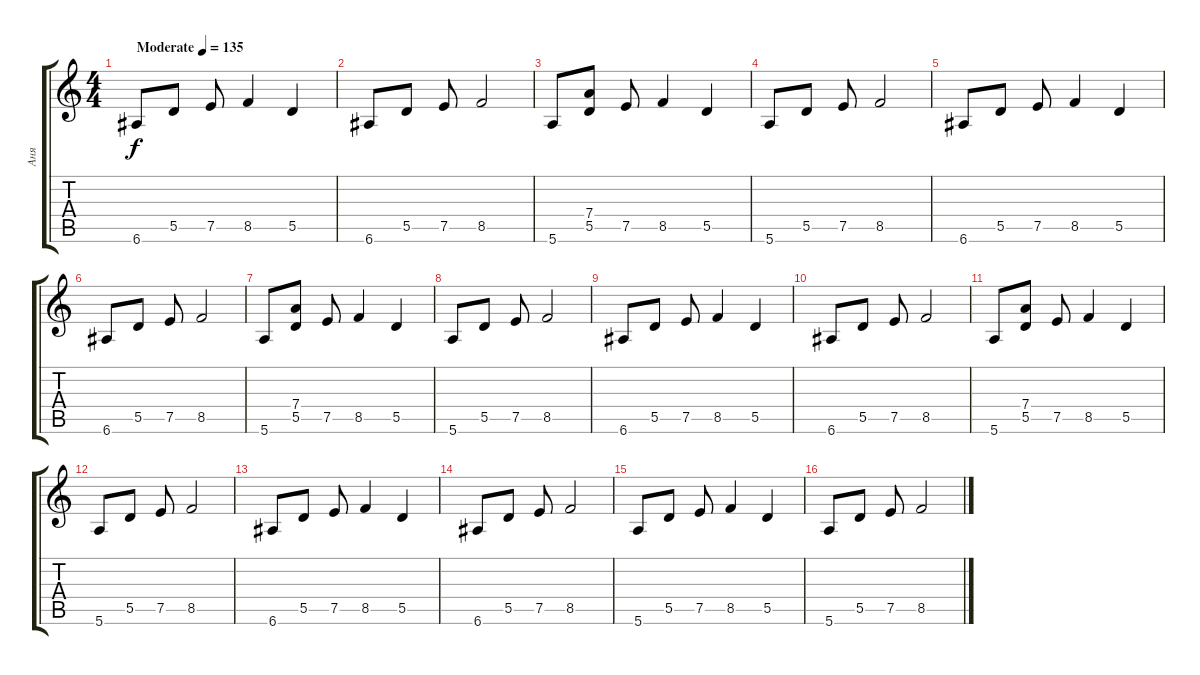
\track ("Аня" "Аня") {instrument distortionguitar}
\staff {score tabs}
\tuning (E4 B3 G3 D3 A2 E2) {hide}
\ts (4 4)
\tempo (135 "Moderate")
\clef g2
\ks c
6.6.8{dy f instrument distortionguitar} 5.5.8 7.5.8 8.5.4 5.5.4 |
6.6.8 5.5.8 7.5.8 8.5.2 |
5.6.8 (7.4 5.5).8 7.5.8 8.5.4 5.5.4 |
5.6.8 5.5.8 7.5.8 8.5.2 |
6.6.8 5.5.8 7.5.8 8.5.4 5.5.4 |
6.6.8 5.5.8 7.5.8 8.5.2 |
5.6.8 (7.4 5.5).8 7.5.8 8.5.4 5.5.4 |
5.6.8 5.5.8 7.5.8 8.5.2 |
6.6.8 5.5.8 7.5.8 8.5.4 5.5.4 |
6.6.8 5.5.8 7.5.8 8.5.2 |
5.6.8 (7.4 5.5).8 7.5.8 8.5.4 5.5.4 |
5.6.8 5.5.8 7.5.8 8.5.2 |
6.6.8 5.5.8 7.5.8 8.5.4 5.5.4 |
6.6.8 5.5.8 7.5.8 8.5.2 |
5.6.8 5.5.8 7.5.8 8.5.4 5.5.4 |
5.6.8 5.5.8 7.5.8 8.5.2
